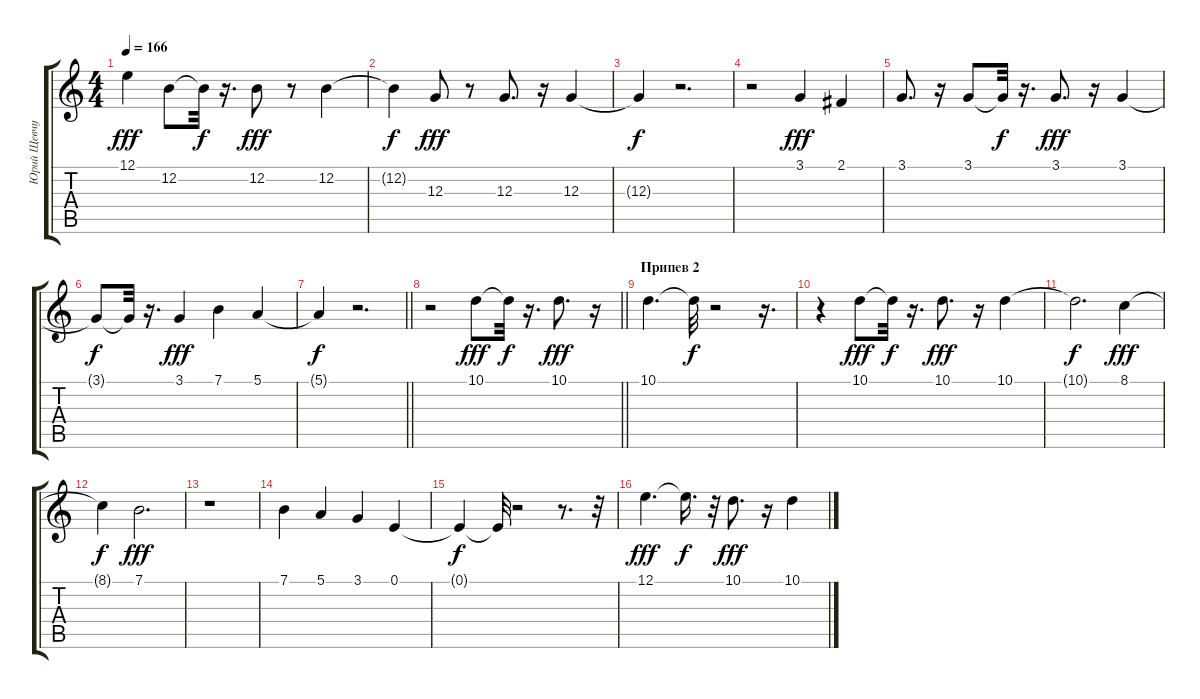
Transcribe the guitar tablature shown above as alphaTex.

\track ("Юрий Щевчук" "Юрий Щевчу") {instrument clarinet}
\staff {score tabs}
\tuning (E4 B3 G3 D3 A2 E2) {hide}
\ts (4 4)
\tempo 166
\clef g2
\ks c
12.1.4{dy fff} 12.2.8 12.2{t}.32{dy f} r.16{d} 12.2.8{dy fff} r.8 12.2.4 |
12.2{t}.4{dy f} 12.3.8{dy fff} r.8 12.3.8{d} r.16 12.3.4 |
12.3{t}.4{dy f} r.2{d} |
r.2 3.1.4{dy fff} 2.1.4 |
3.1.8{d} r.16 3.1.8 3.1{t}.32{dy f} r.16{d} 3.1.8{d dy fff} r.16 3.1.4 |
3.1{t}.8{dy f} 3.1{t}.32 r.16{d} 3.1.4{dy fff} 7.1.4 5.1.4 |
\barLineRight lightlight
5.1{t}.4{dy f} r.2{d} |
\barLineRight lightlight
r.2 10.1.8{dy fff} 10.1{t}.32{dy f} r.16{d} 10.1.8{d dy fff} r.16 |
\section ("" "Припев 2")
10.1.4{d} 10.1{t}.32{dy f} r.2 r.16{d} |
r.4 10.1.8{dy fff} 10.1{t}.32{dy f} r.16{d} 10.1.8{d dy fff} r.16 10.1.4 |
10.1{t}.2{d dy f} 8.1.4{dy fff} |
8.1{t}.4{dy f} 7.1.2{d dy fff} |
r.1 |
7.1.4 5.1.4 3.1.4 0.1.4 |
0.1{t}.4{dy f} 0.1{t}.32 r.2 r.8{d} r.32 |
12.1.4{d dy fff} 12.1{t}.16{d dy f} r.32 10.1.8{d dy fff} r.16 10.1.4
